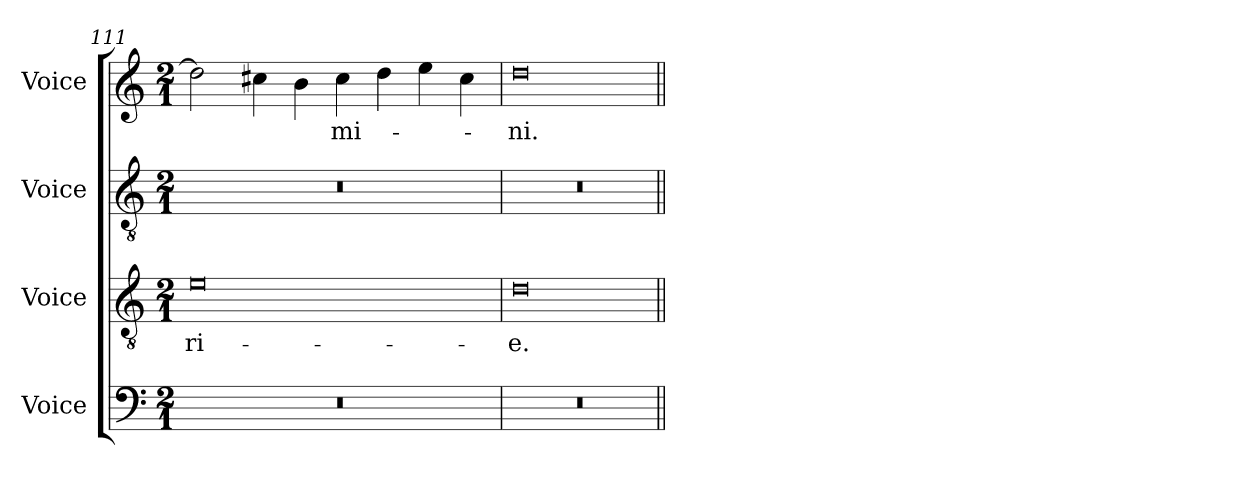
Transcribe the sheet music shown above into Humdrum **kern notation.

**kern	**kern	**text	**kern	**kern	**text
*part4	*part3	*part3	*part2	*part1	*part1
*staff4	*staff3	*staff3	*staff2	*staff1	*staff1
*I"Voice	*I"Voice	*	*I"Voice	*I"Voice	*
*I'V	*I'V	*	*I'V	*I'V	*
*clefF4	*clefGv2	*	*clefGv2	*clefG2	*
*k[]	*k[]	*	*k[]	*k[]	*
*M2/1	*M2/1	*	*M2/1	*M2/1	*
=111	=111	=111	=111	=111	=111
!	!	!LO:LY:b	!	!	!
0r	0e	-ri-	0r	2dd\]	.
.	.	.	.	4cc#X\	.
.	.	.	.	4b\	.
!	!	!	!	!	!LO:LY:b
.	.	.	.	4cc#\	-mi-
.	.	.	.	4dd\	.
.	.	.	.	4ee\	.
.	.	.	.	4cc#\	.
=112	=112	=112	=112	=112	=112
!	!	!LO:LY:b	!	!	!LO:LY:b
0r	0d	-e.	0r	0dd	-ni.
=||	=||	=||	=||	=||	=||
*-	*-	*-	*-	*-	*-
